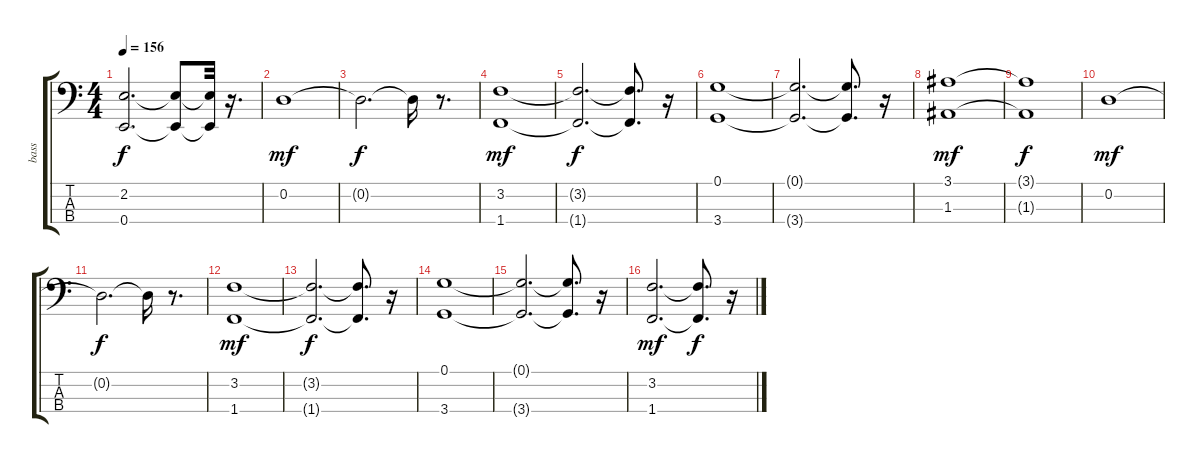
\track ("bass" "bass") {instrument synthbass2}
\staff {score tabs}
\tuning (G2 D2 A1 E1) {hide}
\ts (4 4)
\tempo 156
\clef f4
\ks c
(2.2 0.4).2{d dy f} (2.2{t} 0.4{t}).8 (2.2{t} 0.4{t}).32 r.16{d} |
0.2.1{dy mf} |
0.2{t}.2{d dy f} 0.2{t}.16 r.8{d} |
(3.2 1.4).1{dy mf} |
(3.2{t} 1.4{t}).2{d dy f} (3.2{t} 1.4{t}).8{d} r.16 |
(0.1 3.4).1 |
(0.1{t} 3.4{t}).2{d} (0.1{t} 3.4{t}).8{d} r.16 |
(3.1 1.3).1{dy mf} |
(3.1{t} 1.3{t}).1{dy f} |
0.2.1{dy mf} |
0.2{t}.2{d dy f} 0.2{t}.16 r.8{d} |
(3.2 1.4).1{dy mf} |
(3.2{t} 1.4{t}).2{d dy f} (3.2{t} 1.4{t}).8{d} r.16 |
(0.1 3.4).1 |
(0.1{t} 3.4{t}).2{d} (0.1{t} 3.4{t}).8{d} r.16 |
(3.2 1.4).2{d dy mf} (3.2{t} 1.4{t}).8{d dy f} r.16
